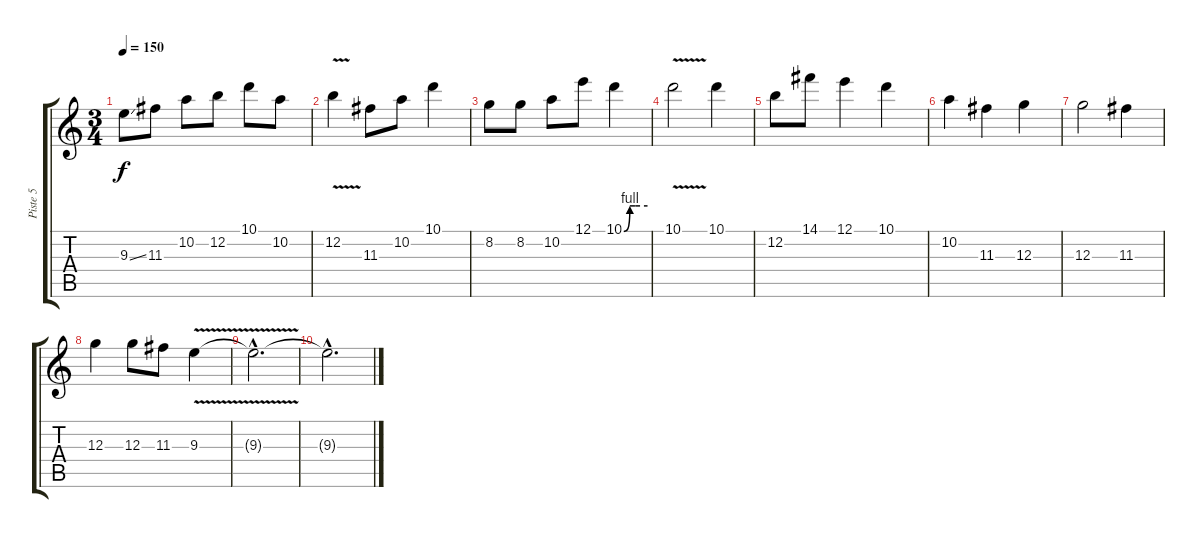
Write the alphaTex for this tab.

\track ("Piste 5" "Piste 5") {instrument distortionguitar}
\staff {score tabs}
\tuning (E4 B3 G3 D3 A2 E2) {hide}
\ts (3 4)
\tempo 150
\clef g2
\ks c
9.3{ss}.8{dy f} 11.3.8 10.2.8 12.2.8 10.1.8 10.2.8 |
12.2{v}.4 11.3.8 10.2.8 10.1.4 |
8.2.8 8.2.8 10.2.8 12.1.8 10.1{be (custom 0 0 15 4 28 4 30 4 41 4 60 4)}.4 |
10.1{v}.2 10.1.4 |
12.2.8 14.1.8 12.1.4 10.1.4 |
10.2.4 11.3.4 12.3.4 |
12.3.2 11.3.4 |
12.3.4 12.3.8 11.3.8 9.3{v}.4 |
9.3{hac t}.2{d volume 1 balance 16} |
9.3{hac t}.2{d}
